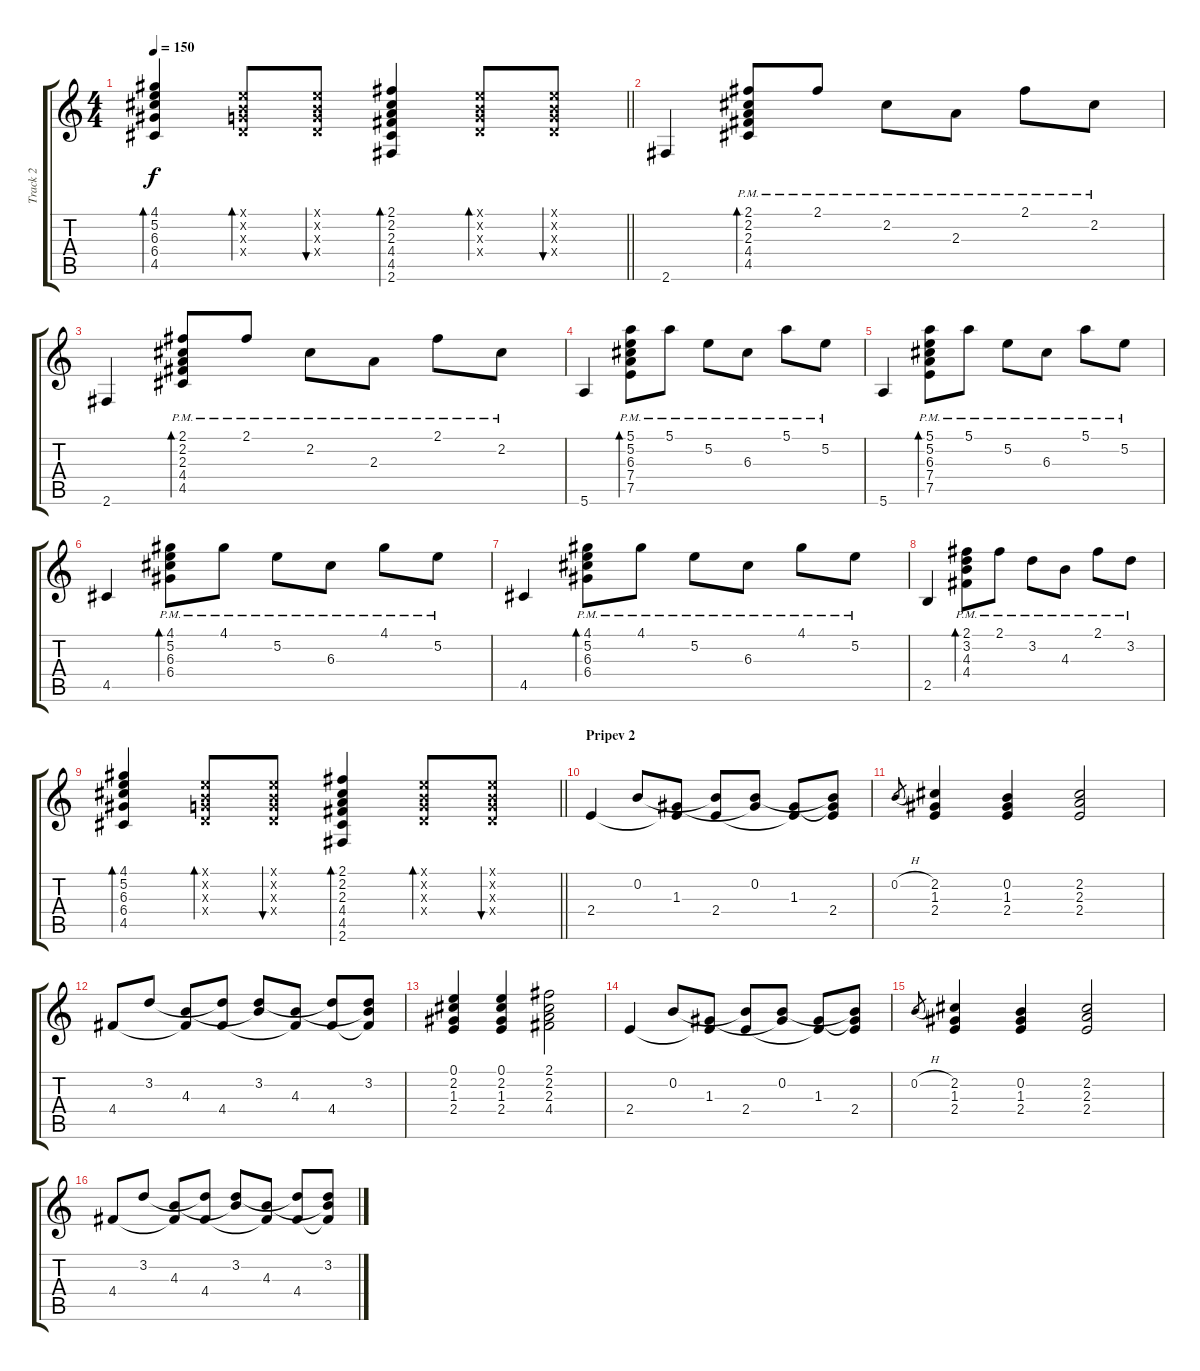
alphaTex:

\track ("Track 2" "Track 2") {instrument acousticguitarsteel}
\staff {score tabs}
\tuning (E4 B3 G3 D3 A2 E2) {hide}
\ts (4 4)
\tempo 150
\clef g2
\barLineRight lightlight
\ks c
(4.1 5.2 6.3 6.4 4.5).4{bd 60 dy f} (0.1{x} 0.2{x} 0.3{x} 0.4{x}).8{bd 60} (0.1{x} 0.2{x} 0.3{x} 0.4{x}).8{bu 60} (2.1 2.2 2.3 4.4 4.5 2.6).4{bd 60} (0.1{x} 0.2{x} 0.3{x} 0.4{x}).8{bd 60} (0.1{x} 0.2{x} 0.3{x} 0.4{x}).8{bu 60} |
2.6.4 (2.1{pm} 2.2{pm} 2.3{pm} 4.4{pm} 4.5{pm}).8{bd 120} 2.1{pm}.8 2.2{pm}.8 2.3{pm}.8 2.1{pm}.8 2.2{pm}.8 |
2.6.4 (2.1{pm} 2.2{pm} 2.3{pm} 4.4{pm} 4.5{pm}).8{bd 120} 2.1{pm}.8 2.2{pm}.8 2.3{pm}.8 2.1{pm}.8 2.2{pm}.8 |
5.6.4 (5.1{pm} 5.2{pm} 6.3{pm} 7.4{pm} 7.5{pm}).8{bd 120} 5.1{pm}.8 5.2{pm}.8 6.3{pm}.8 5.1{pm}.8 5.2{pm}.8 |
5.6.4 (5.1{pm} 5.2{pm} 6.3{pm} 7.4{pm} 7.5{pm}).8{bd 120} 5.1{pm}.8 5.2{pm}.8 6.3{pm}.8 5.1{pm}.8 5.2{pm}.8 |
4.5.4 (4.1{pm} 5.2{pm} 6.3{pm} 6.4{pm}).8{bd 120} 4.1{pm}.8 5.2{pm}.8 6.3{pm}.8 4.1{pm}.8 5.2{pm}.8 |
4.5.4 (4.1{pm} 5.2{pm} 6.3{pm} 6.4{pm}).8{bd 120} 4.1{pm}.8 5.2{pm}.8 6.3{pm}.8 4.1{pm}.8 5.2{pm}.8 |
2.5.4 (2.1{pm} 3.2{pm} 4.3{pm} 4.4{pm}).8{bd 120} 2.1{pm}.8 3.2{pm}.8 4.3{pm}.8 2.1{pm}.8 3.2{pm}.8 |
\barLineRight lightlight
(4.1 5.2 6.3 6.4 4.5).4{bd 60} (0.1{x} 0.2{x} 0.3{x} 0.4{x}).8{bd 60} (0.1{x} 0.2{x} 0.3{x} 0.4{x}).8{bu 60} (2.1 2.2 2.3 4.4 4.5 2.6).4{bd 60} (0.1{x} 0.2{x} 0.3{x} 0.4{x}).8{bd 60} (0.1{x} 0.2{x} 0.3{x} 0.4{x}).8{bu 60} |
\section ("" "Pripev 2")
2.4.4 0.2.8 (1.3 2.4{t}).8 (0.2{t} 2.4).8 (0.2 1.3{t}).8 (1.3 2.4{t}).8 (0.2{t} 1.3{t} 2.4).8 |
0.2{h}.8{gr} (2.2 1.3 2.4).4 (0.2 1.3 2.4).4 (2.2 2.3 2.4).2 |
4.4.8 3.2.8 (4.3 4.4{t}).8 (3.2{t} 4.4).8 (3.2 4.3{t}).8 (4.3 4.4{t}).8 (3.2{t} 4.4).8 (3.2 4.3{t} 4.4{t}).8 |
(0.1 2.2 1.3 2.4).4 (0.1 2.2 1.3 2.4).4 (2.1 2.2 2.3 4.4).2 |
2.4.4 0.2.8 (1.3 2.4{t}).8 (0.2{t} 2.4).8 (0.2 1.3{t}).8 (1.3 2.4{t}).8 (0.2{t} 1.3{t} 2.4).8 |
0.2{h}.8{gr} (2.2 1.3 2.4).4 (0.2 1.3 2.4).4 (2.2 2.3 2.4).2 |
4.4.8 3.2.8 (4.3 4.4{t}).8 (3.2{t} 4.4).8 (3.2 4.3{t}).8 (4.3 4.4{t}).8 (3.2{t} 4.4).8 (3.2 4.3{t} 4.4{t}).8
